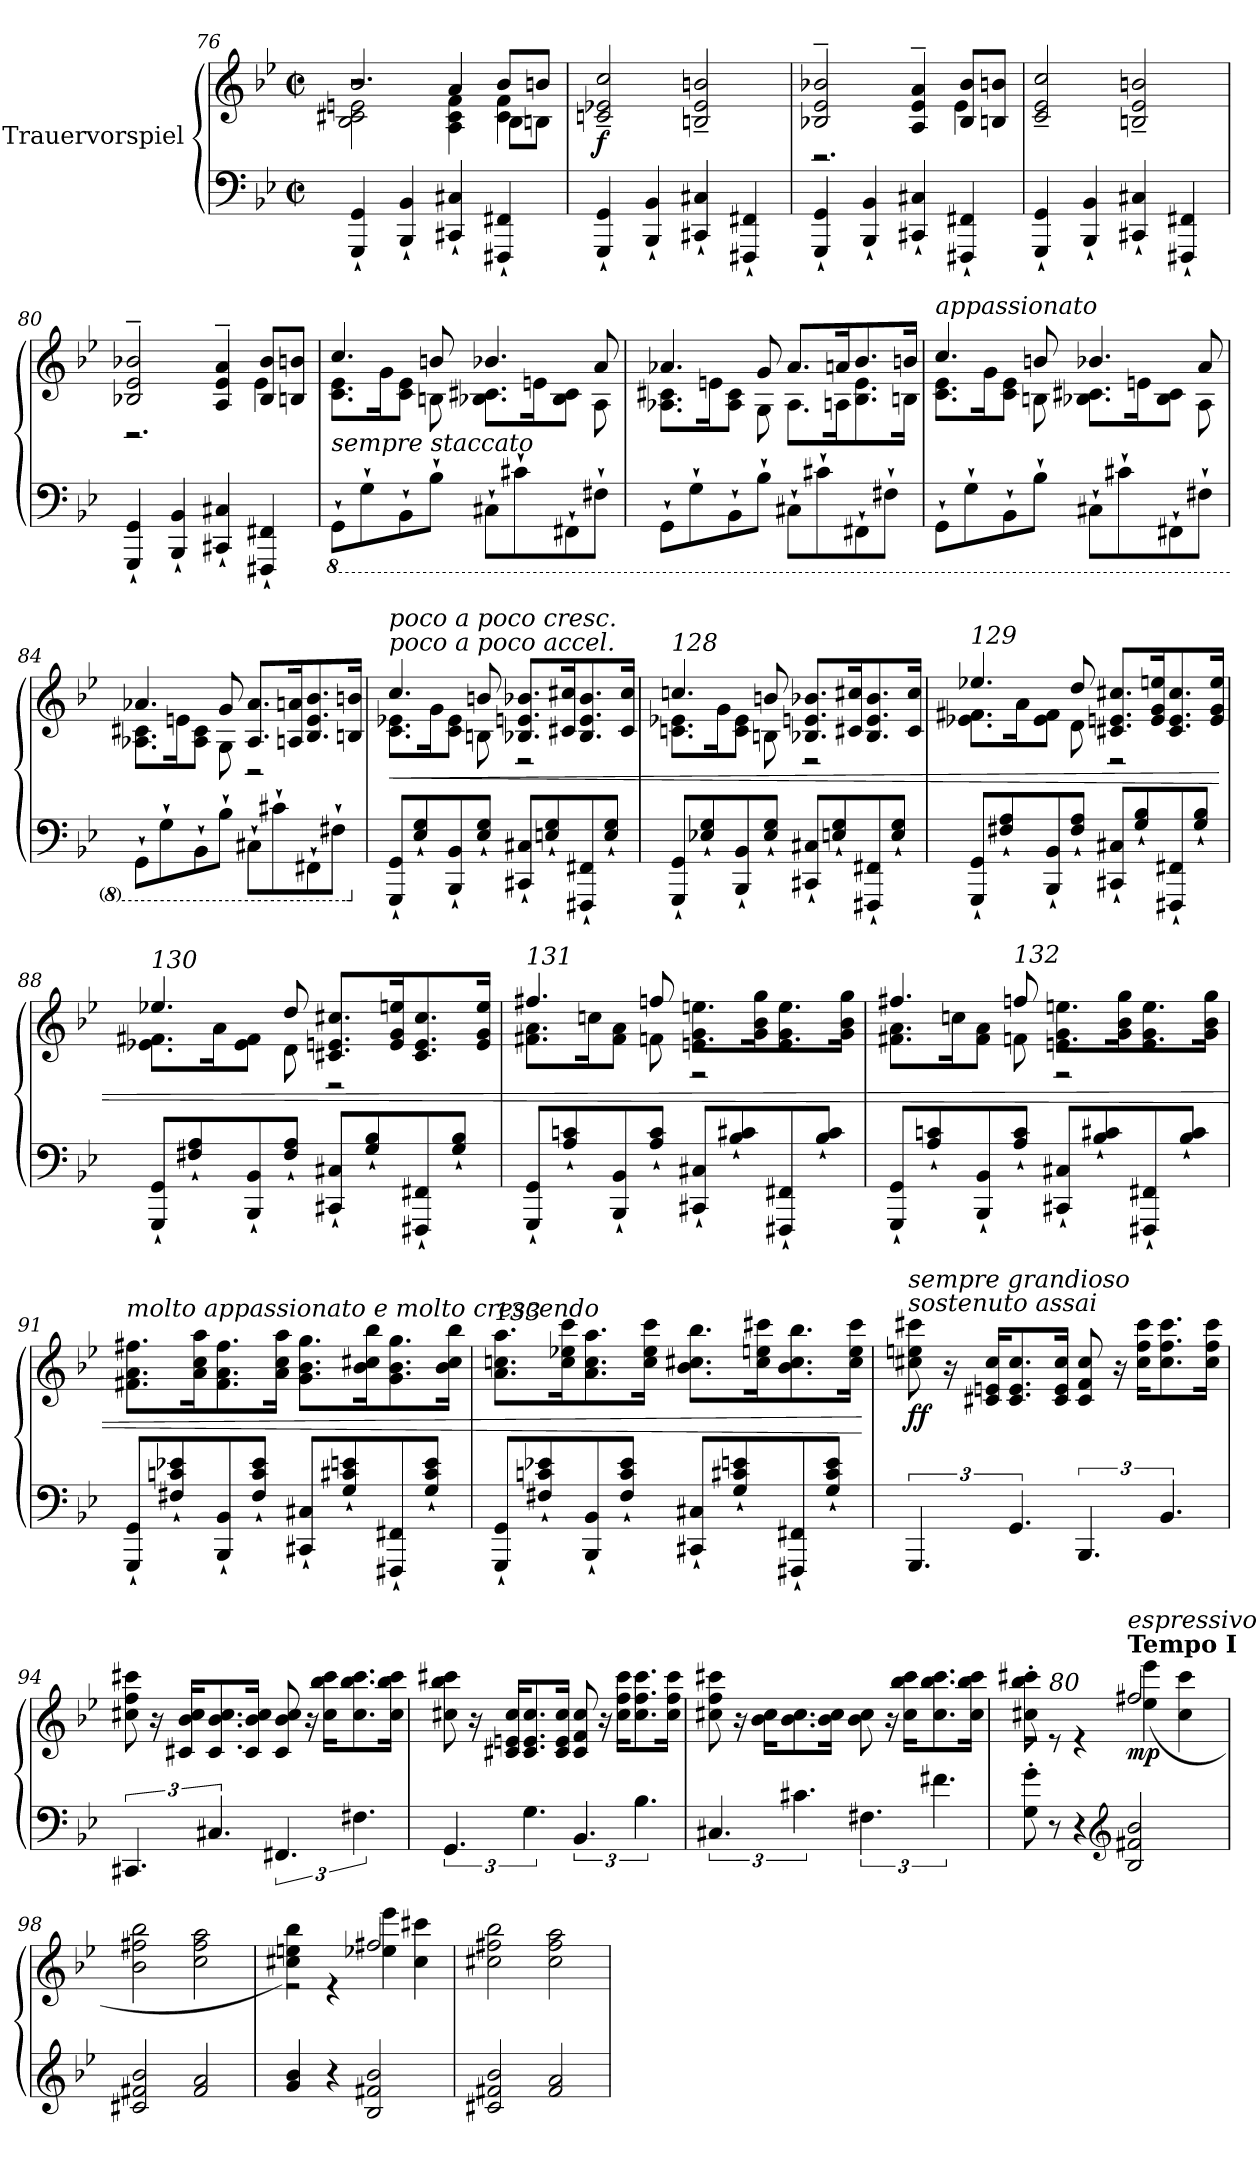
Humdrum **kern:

**kern	**kern	**dynam
*part1	*part1	*part1
*staff2	*staff1	*staff1/2
*I"Trauervorspiel	*	*
*clefF4	*clefG2	*
*k[b-e-]	*k[b-e-]	*
*M2/2	*M2/2	*
*met(c|)	*met(c|)	*
=76	=76	=76
*	*^	*
*	*	*^	*
4GGG/` 4GG/`	2b-/	2B-\ 2c#X\ 2en\	2.r	.
4BBB-/` 4BB-/`	.	.	.	.
4CC#X/` 4C#X/`	4a/	4A\ 4c#\ 4f\	.	.
4FFF#X/` 4FF#X/`	8b-/L	4c#\ 4f\	8B-\L	.
.	8bn/J	.	8Bn\J	.
=77	=77	=77	=77	=77
!	!	!	!	!LO:DY:b
*	*v	*v	*v	*
4GGG/` 4GG/`	2cn/~ 2e-X/~ 2cc/~	f
4BBB-/` 4BB-/`	.	.
4CC#X/` 4C#X/`	2Bn/~ 2e-/~ 2bn/~	.
4FFF#X/` 4FF#X/`	.	.
!!LO:PB:g=z
=78	=78	=78
*	*^	*
4GGG/` 4GG/`	2B-X/~ 2e-/~ 2b-X/~	2.r	.
4BBB-/` 4BB-/`	.	.	.
4CC#X/` 4C#X/`	4A/~ 4e-/~ 4a/~	.	.
4FFF#X/` 4FF#X/`	8B-/ 8b-/L	4e-\	.
.	8Bn/ 8bn/J	.	.
*	*v	*v	*
=79	=79	=79
4GGG/` 4GG/`	2c/~ 2e-/~ 2cc/~	.
4BBB-/` 4BB-/`	.	.
4CC#X/` 4C#X/`	2Bn/~ 2e-/~ 2bn/~	.
4FFF#X/` 4FF#X/`	.	.
=80	=80	=80
*	*^	*
4GGG/` 4GG/`	2B-X/~ 2e-/~ 2b-X/~	2.r	.
4BBB-/` 4BB-/`	.	.	.
4CC#X/` 4C#X/`	4A/~ 4e-/~ 4a/~	.	.
4FFF#X/` 4FF#X/`	8B-/ 8b-/L	4e-\	.
.	8Bn/ 8bn/J	.	.
=81	=81	=81	=81
*8ba	*	*	*
!LO:TX:a:i:t=sempre staccato	!	!	!
8GGG`\L	4.cc/	8.c\ 8.e-\L	.
8GG`\	.	.	.
.	.	16g\K	.
8BBB-`\	.	8c\ 8e-\J	.
8BB-`\J	8bn/	8Bn\	.
8CC#X`\L	4.b-X/	8.B-X\ 8.c#X\L	.
8C#X`\	.	.	.
.	.	16en\K	.
8FFF#X`\	.	8B-\ 8c#\J	.
8FF#X`\J	8a/	8A\	.
!!LO:LB:g=z	!!
=82	=82	=82	=82
8GGG`\L	4.a-X/	8.A-X\ 8.c#X\L	.
8GG`\	.	.	.
.	.	16en\K	.
8BBB-`\	.	8A-\ 8c#\J	.
8BB-`\J	8g/	8G\	.
8CC#X`\L	8.a-/L	8.A-\L	.
8C#X`\	.	.	.
.	16an/K	16An\K	.
8FFF#X`\	8.b-/	8.B-\ 8.e\	.
8FF#X`\J	.	.	.
.	16bn/Jk	16Bn\Jk	.
=83	=83	=83	=83
!	!LO:TX:a:i:t=appassionato	!	!
8GGG`\L	4.cc/	8.c\ 8.e-\L	.
8GG`\	.	.	.
.	.	16g\K	.
8BBB-`\	.	8c\ 8e-\J	.
8BB-`\J	8bn/	8Bn\	.
8CC#X`\L	4.b-X/	8.B-X\ 8.c#X\L	.
8C#X`\	.	.	.
.	.	16en\K	.
8FFF#X`\	.	8B-\ 8c#\J	.
8FF#X`\J	8a/	8A\	.
=84	=84	=84	=84
8GGG`\L	4.a-X/	8.A-X\ 8.c#X\L	.
8GG`\	.	.	.
.	.	16en\K	.
8BBB-`\	.	8A-\ 8c#\J	.
8BB-`\J	8g/	8G\	.
8CC#X`\L	8.A-/ 8.a-/L	2r	.
8C#X`\	.	.	.
.	16An/ 16an/K	.	.
8FFF#X`\	8.B-/ 8.e/ 8.b-/	.	.
8FF#X`\J	.	.	.
.	16Bn/ 16bn/Jk	.	.
!!LO:LB:g=z	!!
=85	=85	=85	=85
*X8ba	*	*	*
!	!LO:TX:a:i:t=poco a poco accel.	!	!
!	!LO:TX:a:i:t=poco a poco cresc.	!	!
!	!	!	!LO:HP:b
8GGG/` 8GG/`L	4.cc/	8.c\ 8.e-X\L	<
8E-/` 8G/`	.	.	.
.	.	16g\K	.
8BBB-/` 8BB-/`	.	8c\ 8e-\J	.
8E-/` 8G/`J	8bn/	8Bn\	.
8CC#X/` 8C#X/`L	8.B-X/ 8.en/ 8.b-X/L	2r	.
8En/` 8G/`	.	.	.
.	16c#X/ 16cc#X/K	.	.
8FFF#X/` 8FF#X/`	8.B-/ 8.e/ 8.b-/	.	.
8E/` 8G/`J	.	.	.
.	16c#/ 16cc#/Jk	.	.
=86	=86	=86	=86
!	!LO:TX:a:i:t=128	!	!
8GGG/` 8GG/`L	4.ccn/	8.cn\ 8.e-X\L	.
8E-X/` 8G/`	.	.	.
.	.	16g\K	.
8BBB-/` 8BB-/`	.	8c\ 8e-\J	.
8E-/` 8G/`J	8bn/	8Bn\	.
8CC#X/` 8C#X/`L	8.B-X/ 8.en/ 8.b-X/L	2r	.
8En/` 8G/`	.	.	.
.	16c#X/ 16cc#X/K	.	.
8FFF#X/` 8FF#X/`	8.B-/ 8.e/ 8.b-/	.	.
8E/` 8G/`J	.	.	.
.	16c#/ 16cc#/Jk	.	.
=87	=87	=87	=87
!	!LO:TX:a:i:t=129	!	!
8GGG/` 8GG/`L	4.ee-X/	8.e-X\ 8.f#X\L	.
8F#X/` 8A/`	.	.	.
.	.	16a\K	.
8BBB-/` 8BB-/`	.	8e-\ 8f#\J	.
8F#/` 8A/`J	8dd/	8d\	.
8CC#X/` 8C#X/`L	8.c#X/ 8.en/ 8.cc#X/L	2r	.
8G/` 8B-/`	.	.	.
.	16e/ 16g/ 16een/K	.	.
8FFF#X/` 8FF#X/`	8.c#/ 8.e/ 8.cc#/	.	.
8G/` 8B-/`J	.	.	.
.	16e/ 16g/ 16ee/Jk	.	.
!!LO:LB:g=z	!!
=88	=88	=88	=88
!	!LO:TX:a:i:t=130	!	!
8GGG/` 8GG/`L	4.ee-X/	8.e-X\ 8.f#X\L	.
8F#X/` 8A/`	.	.	.
.	.	16a\K	.
8BBB-/` 8BB-/`	.	8e-\ 8f#\J	.
8F#/` 8A/`J	8dd/	8d\	.
8CC#X/` 8C#X/`L	8.c#X/ 8.en/ 8.cc#X/L	2r	.
8G/` 8B-/`	.	.	.
.	16e/ 16g/ 16een/K	.	.
8FFF#X/` 8FF#X/`	8.c#/ 8.e/ 8.cc#/	.	.
8G/` 8B-/`J	.	.	.
.	16e/ 16g/ 16ee/Jk	.	.
=89	=89	=89	=89
!	!LO:TX:a:i:t=131	!	!
8GGG/` 8GG/`L	4.ff#X/	8.f#X\ 8.a\L	.
8A/` 8cn/`	.	.	.
.	.	16ccn\K	.
8BBB-/` 8BB-/`	.	8f#\ 8a\J	.
8A/` 8c/`J	8ffn/	8fn\	.
8CC#X/` 8C#X/`L	8.en\ 8.g\ 8.een\L	2r	.
8B-/` 8c#X/`	.	.	.
.	16g\ 16b-\ 16gg\K	.	.
8FFF#X/` 8FF#X/`	8.e\ 8.g\ 8.ee\	.	.
8B-/` 8c#/`J	.	.	.
.	16g\ 16b-\ 16gg\Jk	.	.
=90	=90	=90	=90
8GGG/` 8GG/`L	4.ff#X/	8.f#X\ 8.a\L	.
8A/` 8cn/`	.	.	.
.	.	16ccn\K	.
8BBB-/` 8BB-/`	.	8f#\ 8a\J	.
!	!LO:TX:a:i:t=132	!	!
8A/` 8c/`J	8ffn/	8fn\	.
8CC#X/` 8C#X/`L	8.en\ 8.g\ 8.een\L	2r	.
8B-/` 8c#X/`	.	.	.
.	16g\ 16b-\ 16gg\K	.	.
8FFF#X/` 8FF#X/`	8.e\ 8.g\ 8.ee\	.	.
8B-/` 8c#/`J	.	.	.
.	16g\ 16b-\ 16gg\Jk	.	.
*	*v	*v	*
!!LO:LB:g=z
=91	=91	=91
!	!LO:TX:a:i:t=molto appassionato e molto crescendo	!
8GGG/` 8GG/`L	8.f#X\ 8.a\ 8.ff#X\L	.
8F#X/` 8cn/` 8e-X/`	.	.
.	16a\ 16cc\ 16aa\K	.
8BBB-/` 8BB-/`	8.f#\ 8.a\ 8.ff#\	.
8F#/` 8c/` 8e-/`J	.	.
.	16a\ 16cc\ 16aa\Jk	.
8CC#X/` 8C#X/`L	8.g\ 8.b-\ 8.gg\L	.
8G/` 8c#X/` 8en/`	.	.
.	16b-\ 16cc#X\ 16bb-\K	.
8FFF#X/` 8FF#X/`	8.g\ 8.b-\ 8.gg\	.
8G/` 8c#/` 8e/`J	.	.
.	16b-\ 16cc#\ 16bb-\Jk	.
=92	=92	=92
!	!LO:TX:a:i:t=133	!
8GGG/` 8GG/`L	8.a\ 8.ccn\ 8.aa\L	.
8F#X/` 8cn/` 8e-X/`	.	.
.	16cc\ 16ee-X\ 16ccc\K	.
8BBB-/` 8BB-/`	8.a\ 8.cc\ 8.aa\	.
8F#/` 8c/` 8e-/`J	.	.
.	16cc\ 16ee-\ 16ccc\Jk	.
8CC#X/` 8C#X/`L	8.b-\ 8.cc#X\ 8.bb-\L	.
8G/` 8c#X/` 8en/`	.	.
.	16cc#\ 16een\ 16ccc#X\K	.
8FFF#X/` 8FF#X/`	8.b-\ 8.cc#\ 8.bb-\	.
8G/` 8c#/` 8e/`J	.	.
.	16cc#\ 16ee\ 16ccc#\Jk	.
.	.	[
=93	=93	=93
!	!LO:TX:a:i:t=sostenuto assai	!
!	!LO:TX:a:i:t=sempre grandioso	!
!	!	!LO:DY:b
6.GGG/	8cc#X\ 8een\ 8ccc#X\	ff
.	16r	.
.	16c#X/ 16en/ 16cc#/KL	.
6.GG/	8.c#/ 8.e/ 8.cc#/	.
.	16c#/ 16e/ 16cc#/Jk	.
6.BBB-/	8c#/ 8f/ 8cc#/	.
.	16r	.
.	16cc#\ 16ff\ 16ccc#\KL	.
6.BB-/	8.cc#\ 8.ff\ 8.ccc#\	.
.	16cc#\ 16ff\ 16ccc#\Jk	.
!!LO:PB:g=z
=94	=94	=94
6.CC#X/	8cc#X\ 8ff\ 8ccc#X\	.
.	16r	.
.	16c#X/ 16b-/ 16cc#/KL	.
6.C#X/	8.c#/ 8.b-/ 8.cc#/	.
.	16c#/ 16b-/ 16cc#/Jk	.
6.FF#X/	8c#/ 8b-/ 8cc#/	.
.	16r	.
.	16cc#\ 16bb-\ 16ccc#\KL	.
6.F#X\	8.cc#\ 8.bb-\ 8.ccc#\	.
.	16cc#\ 16bb-\ 16ccc#\Jk	.
=95	=95	=95
6.GG/	8cc#X\ 8bb-\ 8ccc#X\	.
.	16r	.
.	16c#X/ 16en/ 16cc#/KL	.
6.G\	8.c#/ 8.e/ 8.cc#/	.
.	16c#/ 16e/ 16cc#/Jk	.
6.BB-/	8c#/ 8f/ 8cc#/	.
.	16r	.
.	16cc#\ 16ff\ 16ccc#\KL	.
6.B-\	8.cc#\ 8.ff\ 8.ccc#\	.
.	16cc#\ 16ff\ 16ccc#\Jk	.
=96	=96	=96
6.C#X/	8cc#X\ 8ff\ 8ccc#X\	.
.	16r	.
.	16b-\ 16cc#\KL	.
6.c#X\	8.b-\ 8.cc#\	.
.	16b-\ 16cc#\Jk	.
6.F#X\	8b-\ 8cc#\	.
.	16r	.
.	16cc#\ 16bb-\ 16ccc#\KL	.
6.f#X\	8.cc#\ 8.bb-\ 8.ccc#\	.
.	16cc#\ 16bb-\ 16ccc#\Jk	.
!!LO:LB:g=z
=97	=97	=97
*	*^	*
8G\' 8g\'	8cc#X\' 8bb-\' 8ccc#X\'	2r	.
!	!LO:TX:a:i:t=80	!	!
8r	8re	.	.
4r	4re	.	.
*clefG2	*	*	*
!	!LO:TX:a:B:t=Tempo I	!	!
!	!LO:TX:a:i:t=espressivo	!	!
!	!	!	!LO:DY:b
2B-/ 2f#X/ 2b-/	2ff#X/	(>4ee-\ 4eee-\	mp
.	.	4cc#\ 4ccc#\	.
*	*v	*v	*
=98	=98	=98
2c#X/ 2f#X/ 2b-/	2b-\ 2ff#X\ 2bb-\	.
2f#/ 2a/	2cc\ 2ff#\ 2aa\	.
=99	=99	=99
*	*^	*
4g/ 4b-/	4cc#X\ 4een\ 4bb-\)	2r	.
4r	4re	.	.
2B-/ 2f#X/ 2b-/	2ff#X/	4ee-X\ 4eee-\	.
.	.	4cc#\ 4ccc#X\	.
*	*v	*v	*
=100	=100	=100
2c#X/ 2f#X/ 2b-/	2cc#X\ 2ff#X\ 2bb-\	.
2f#/ 2a/	2cc#\ 2ff#\ 2aa\	.
=	=	=
*-	*-	*-
